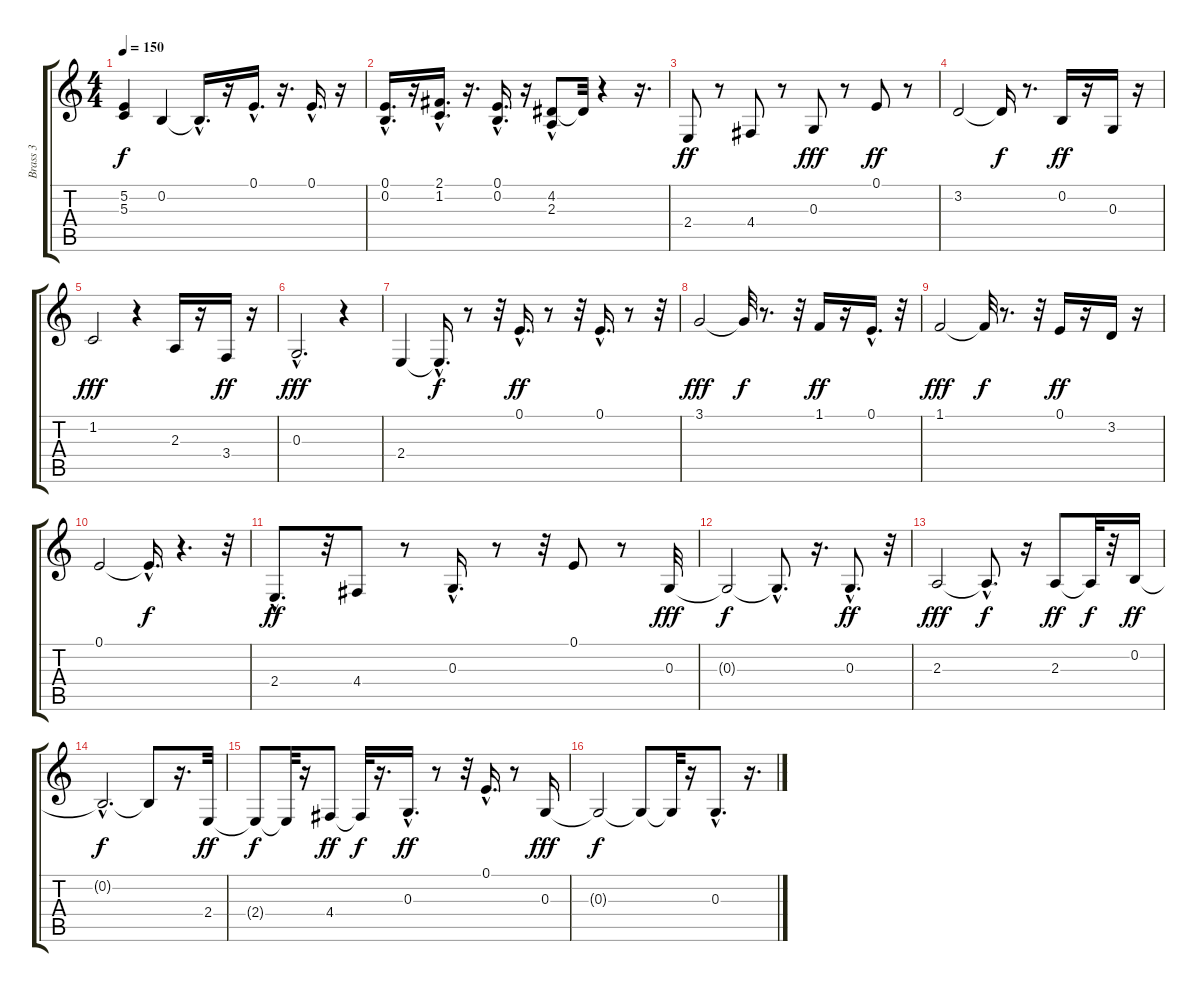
\track ("Brass 3" "Brass 3") {instrument synthbrass1}
\staff {score tabs}
\tuning (E4 B3 G3 D3 A2 E2) {hide}
\ts (4 4)
\tempo 150
\clef g2
\ks c
(5.2 5.3).4{dy f} 0.2.4 0.2{hac t}.16{d} r.16 0.1{hac}.16{d} r.16{d} 0.1{hac}.16{d} r.16 |
(0.1{hac} 0.2{hac}).16{d} r.16 (2.1{hac} 1.2{hac}).16{d} r.16{d} (0.1{hac} 0.2{hac}).16{d} r.16 (4.2 2.3{hac}).8 4.2{t}.32 r.4 r.16{d} |
2.4.8{dy ff} r.8 4.4.8 r.8 0.3.8{dy fff} r.8 0.1.8{dy ff} r.8 |
3.2.2 3.2{t}.16{dy f} r.8{d} 0.2.16{dy ff} r.16 0.3.16 r.16 |
1.2.2{dy fff} r.4 2.3.16 r.16 3.4.16{dy ff} r.16 |
0.3{hac}.2{d dy fff} r.4 |
2.4.4 2.4{hac t}.16{d dy f} r.8 r.32 0.1{hac}.16{d dy ff} r.8 r.32 0.1{hac}.16{d} r.8 r.32 |
3.1.2{dy fff} 3.1{t}.32{dy f} r.8{d} r.32 1.1.16{dy ff} r.16 0.1{hac}.16{d} r.32 |
1.1.2{dy fff} 1.1{t}.32{dy f} r.8{d} r.32 0.1.16{dy ff} r.16 3.2.16 r.16 |
0.1.2 0.1{hac t}.16{d dy f} r.4{d} r.32 |
2.4{hac}.8{d dy ff} r.32 4.4.8 r.8 0.3{hac}.16{d} r.8 r.32 0.1.8 r.8 0.3.32{dy fff} |
0.3{t}.2{dy f} 0.3{hac t}.8{d} r.16{d} 0.3{hac}.8{d dy ff} r.32 |
2.3.2{dy fff} 2.3{hac t}.8{d dy f} r.16 2.3.8{dy ff} 2.3{t}.32{dy f} r.32 0.2.16{dy ff} |
0.2{hac t}.2{d dy f} 0.2{t}.8 r.16{d} 2.4.32{dy ff} |
2.4{t}.8{dy f} 2.4{t}.32 r.16 4.4.8{dy ff} 4.4{t}.32{dy f} r.16{d} 0.3{hac}.16{d dy ff} r.8 r.32 0.1{hac}.16{d} r.8 0.3.16{dy fff} |
0.3{t}.2{dy f} 0.3{t}.8 0.3{t}.32 r.16 0.3{hac}.8{d} r.16{d}
